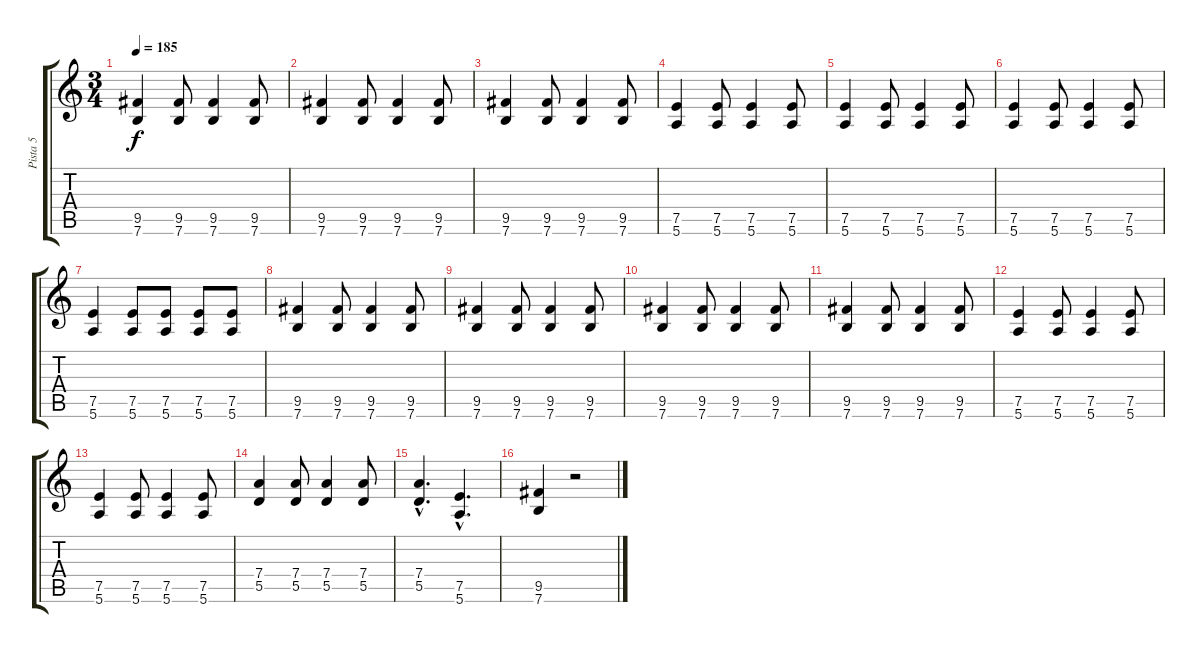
\track ("Pista 5" "Pista 5") {instrument distortionguitar}
\staff {score tabs}
\tuning (E4 B3 G3 D3 A2 E2) {hide}
\ts (3 4)
\tempo 185
\clef g2
\ks c
(9.5 7.6).4{dy f} (9.5 7.6).8 (9.5 7.6).4 (9.5 7.6).8 |
(9.5 7.6).4 (9.5 7.6).8 (9.5 7.6).4 (9.5 7.6).8 |
(9.5 7.6).4 (9.5 7.6).8 (9.5 7.6).4 (9.5 7.6).8 |
(7.5 5.6).4 (7.5 5.6).8 (7.5 5.6).4 (7.5 5.6).8 |
(7.5 5.6).4 (7.5 5.6).8 (7.5 5.6).4 (7.5 5.6).8 |
(7.5 5.6).4 (7.5 5.6).8 (7.5 5.6).4 (7.5 5.6).8 |
(7.5 5.6).4 (7.5 5.6).8 (7.5 5.6).8 (7.5 5.6).8 (7.5 5.6).8 |
(9.5 7.6).4 (9.5 7.6).8 (9.5 7.6).4 (9.5 7.6).8 |
(9.5 7.6).4 (9.5 7.6).8 (9.5 7.6).4 (9.5 7.6).8 |
(9.5 7.6).4 (9.5 7.6).8 (9.5 7.6).4 (9.5 7.6).8 |
(9.5 7.6).4 (9.5 7.6).8 (9.5 7.6).4 (9.5 7.6).8 |
(7.5 5.6).4 (7.5 5.6).8 (7.5 5.6).4 (7.5 5.6).8 |
(7.5 5.6).4 (7.5 5.6).8 (7.5 5.6).4 (7.5 5.6).8 |
(7.4 5.5).4 (7.4 5.5).8 (7.4 5.5).4 (7.4 5.5).8 |
(7.4{hac} 5.5{hac}).4{d} (7.5{hac} 5.6{hac}).4{d} |
(9.5 7.6).4 r.2
